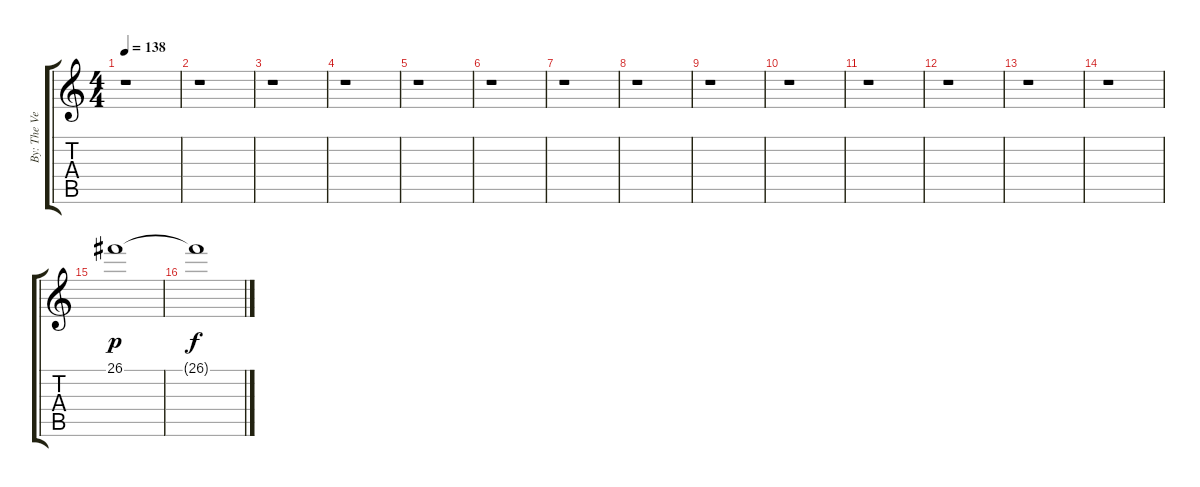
\track ("By: The Vengaboys" "By: The Ve") {instrument stringensemble1}
\staff {score tabs}
\tuning (E4 B3 G3 D3 A2 E2) {hide}
\ts (4 4)
\tempo 138
\clef g2
\ks c
r.1{dy f} |
r.1 |
r.1 |
r.1 |
r.1 |
r.1 |
r.1 |
r.1 |
r.1 |
r.1 |
r.1 |
r.1 |
r.1 |
r.1 |
26.1.1{dy p} |
26.1{t}.1{dy f}
